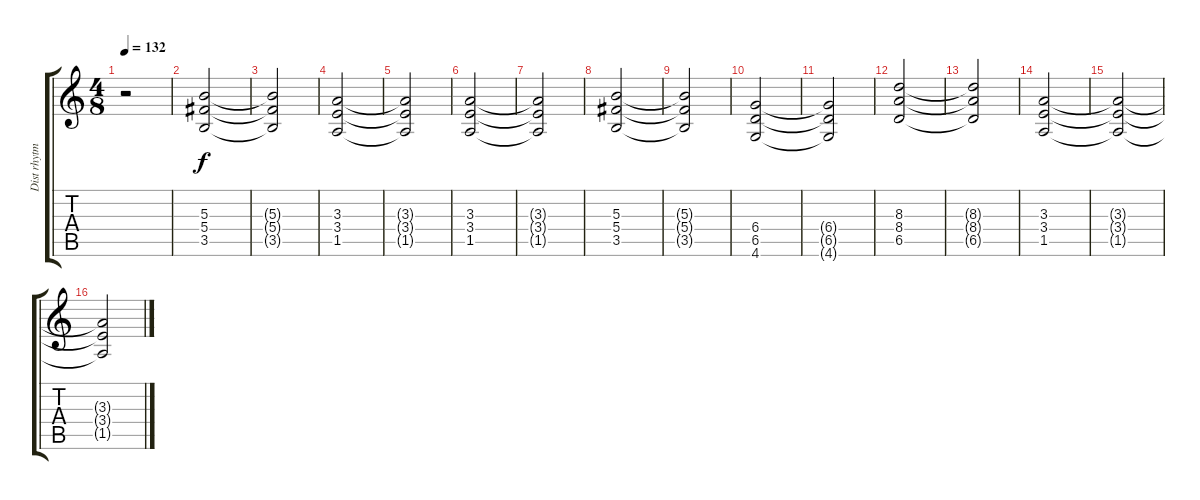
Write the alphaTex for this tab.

\track ("Dist rhytm" "Dist rhytm") {instrument distortionguitar}
\staff {score tabs}
\tuning (Eb4 Bb3 Gb3 Db3 Ab2 Eb2) {hide}
\ts (4 8)
\tempo 132
\clef g2
\ks c
r.2{dy f instrument distortionguitar} |
(5.3 5.4 3.5).2 |
(5.3{t} 5.4{t} 3.5{t}).2 |
(3.3 3.4 1.5).2 |
(3.3{t} 3.4{t} 1.5{t}).2 |
(3.3 3.4 1.5).2 |
(3.3{t} 3.4{t} 1.5{t}).2 |
(5.3 5.4 3.5).2 |
(5.3{t} 5.4{t} 3.5{t}).2 |
(6.4 6.5 4.6).2 |
(6.4{t} 6.5{t} 4.6{t}).2 |
(8.3 8.4 6.5).2 |
(8.3{t} 8.4{t} 6.5{t}).2 |
(3.3 3.4 1.5).2 |
(3.3{t} 3.4{t} 1.5{t}).2 |
(3.3{t} 3.4{t} 1.5{t}).2
